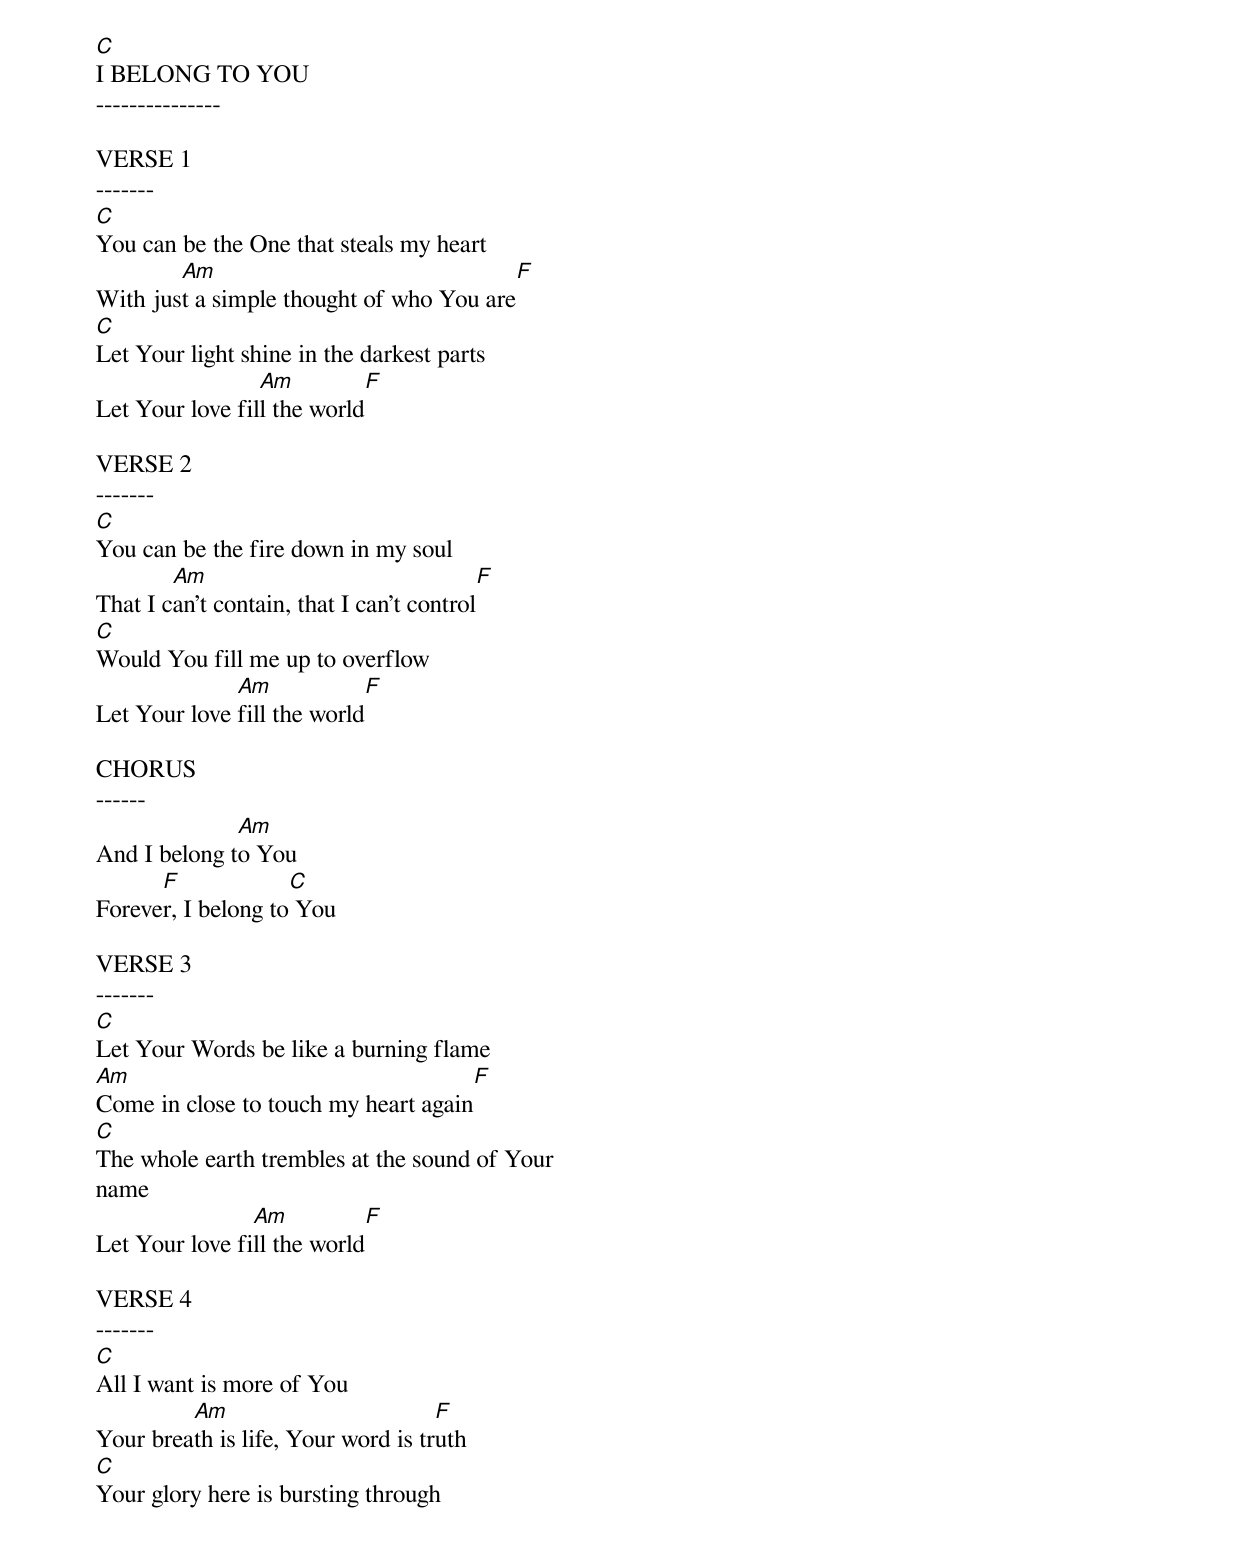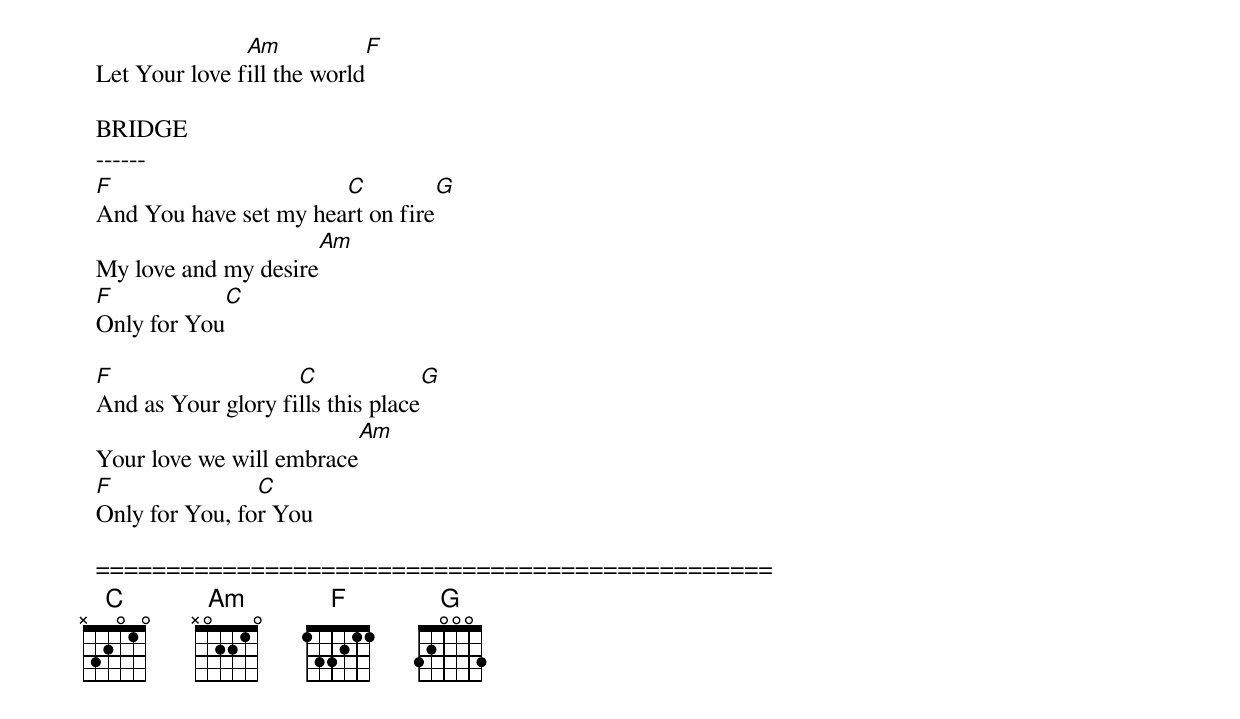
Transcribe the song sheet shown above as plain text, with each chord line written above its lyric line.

  C
  I BELONG TO YOU
  ---------------

  VERSE 1
  -------
  C
  You can be the One that steals my heart
          Am                                 F
  With just a simple thought of who You are
  C
  Let Your light shine in the darkest parts
                   Am            F
  Let Your love fill the world

  VERSE 2
  -------
  C
  You can be the fire down in my soul
          Am                                  F
  That I can't contain, that I can't control
  C
  Would You fill me up to overflow
                Am                F
  Let Your love fill the world

  CHORUS
  ------
                Am
  And I belong to You
        F             C
  Forever, I belong to You

  VERSE 3
  -------
  C
  Let Your Words be like a burning flame
  Am                                       F
  Come in close to touch my heart again
  C
  The whole earth trembles at the sound of Your
  name
                  Am               F
  Let Your love fill the world

  VERSE 4
  -------
  C
  All I want is more of You
           Am                         F
  Your breath is life, Your word is truth
  C
  Your glory here is bursting through
                 Am                F
  Let Your love fill the world

  BRIDGE
  ------
  F                      C                 G
  And You have set my heart on fire
                                  Am
  My love and my desire
  F            C
  Only for You

  F                   C                    G
  And as Your glory fills this place
                                     Am
  Your love we will embrace
  F               C
  Only for You, for You

  ================================================
